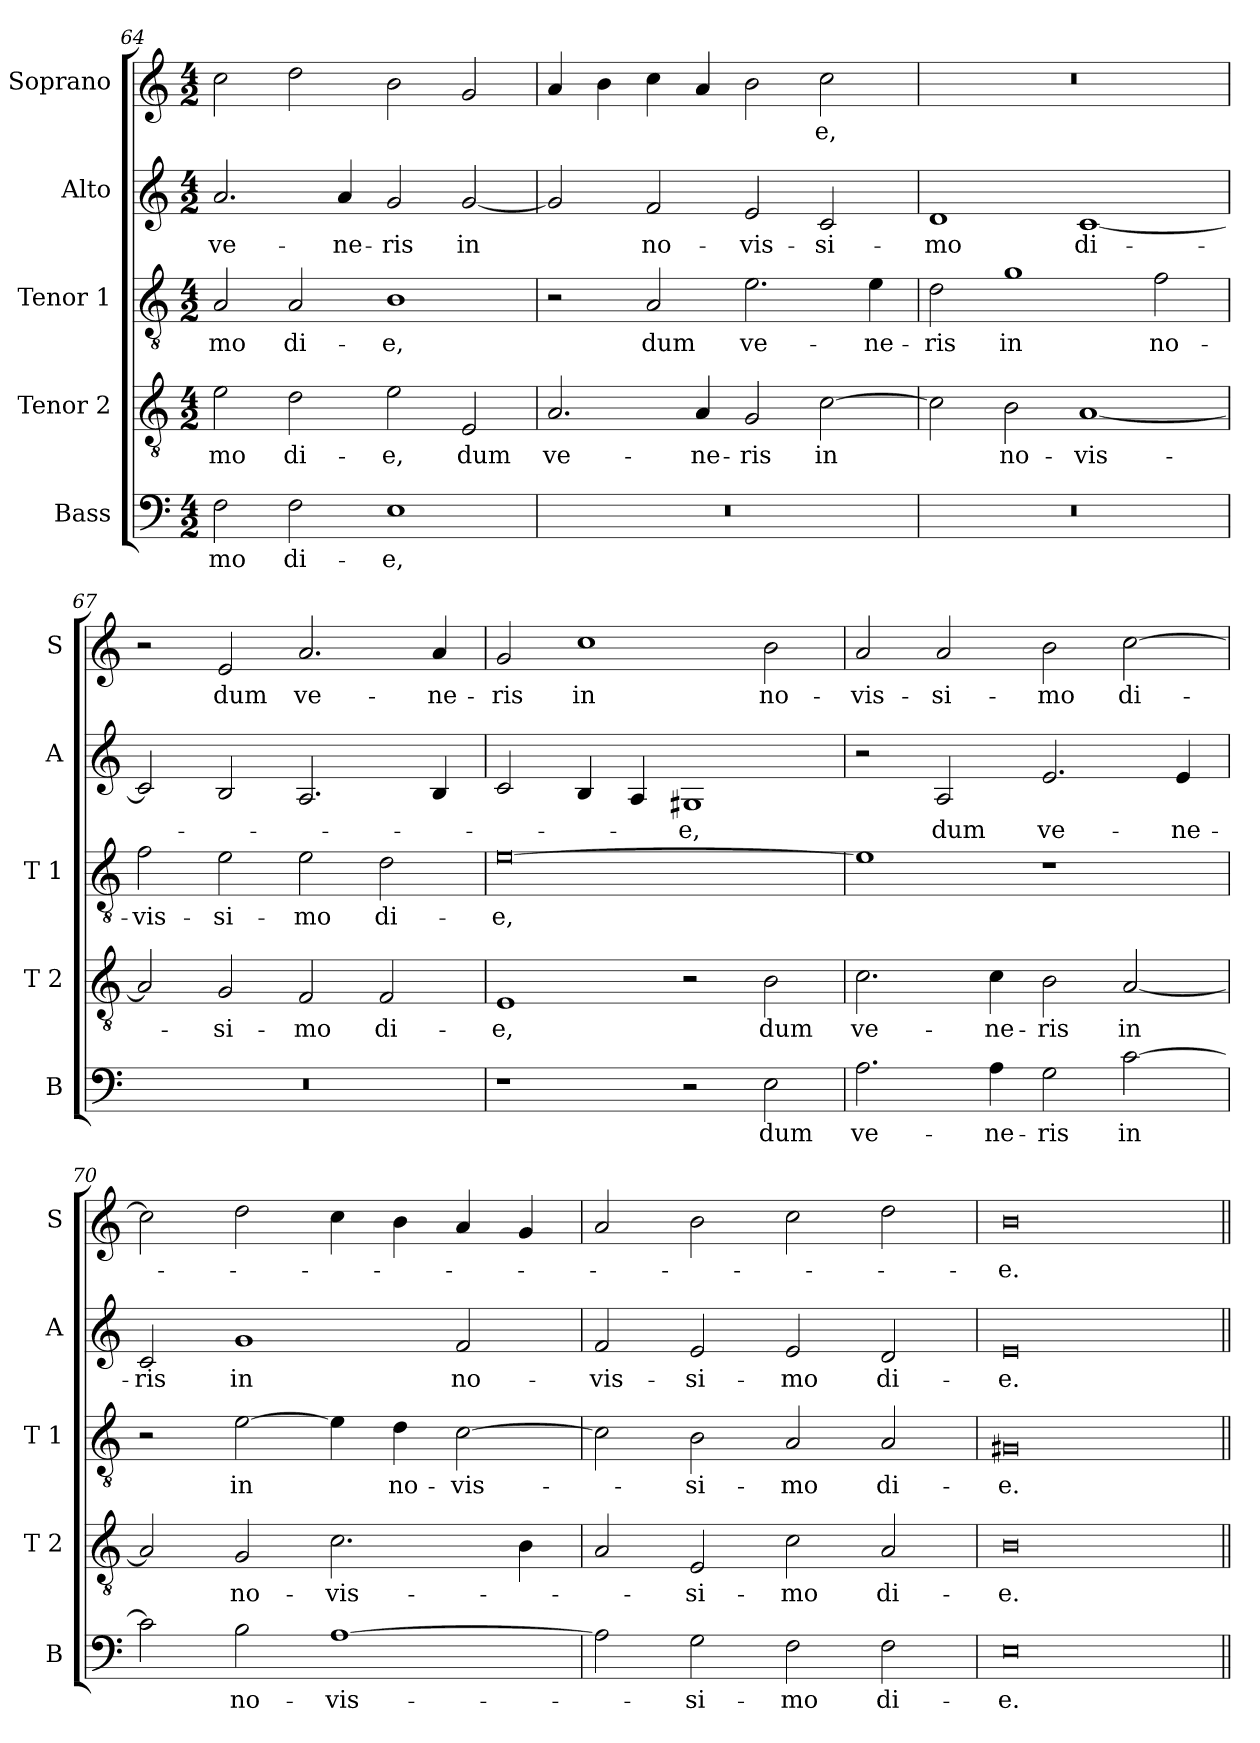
**kern	**text	**kern	**text	**kern	**text	**kern	**text	**kern	**text
*part5	*part5	*part4	*part4	*part3	*part3	*part2	*part2	*part1	*part1
*staff5	*staff5	*staff4	*staff4	*staff3	*staff3	*staff2	*staff2	*staff1	*staff1
*I"Bass	*	*I"Tenor 2	*	*I"Tenor 1	*	*I"Alto	*	*I"Soprano	*
*I'B	*	*I'T 2	*	*I'T 1	*	*I'A	*	*I'S	*
*clefF4	*	*clefGv2	*	*clefGv2	*	*clefG2	*	*clefG2	*
*k[]	*	*k[]	*	*k[]	*	*k[]	*	*k[]	*
*C:	*	*C:	*	*C:	*	*C:	*	*C:	*
*M4/2	*	*M4/2	*	*M4/2	*	*M4/2	*	*M4/2	*
=64	=64	=64	=64	=64	=64	=64	=64	=64	=64
!	!LO:LY:b	!	!LO:LY:b	!	!LO:LY:b	!	!LO:LY:b	!	!
2F\	-mo	2e\	-mo	2A/	-mo	2.a/	ve-	2cc\	.
!	!LO:LY:b	!	!LO:LY:b	!	!LO:LY:b	!	!	!	!
2F\	di-	2d\	di-	2A/	di-	.	.	2dd\	.
!	!	!	!	!	!	!	!LO:LY:b	!	!
.	.	.	.	.	.	4a/	-ne-	.	.
!	!LO:LY:b	!	!LO:LY:b	!	!LO:LY:b	!	!LO:LY:b	!	!
1E	-e,	2e\	-e,	1B	-e,	2g/	-ris	2b\	.
!	!	!	!LO:LY:b	!	!	!	!LO:LY:b	!	!
.	.	2E/	dum	.	.	[2g/	in	2g/	.
!!LO:LB:g=z
=65	=65	=65	=65	=65	=65	=65	=65	=65	=65
!	!	!	!LO:LY:b	!	!	!	!	!	!
0r	.	2.A/	ve-	2r	.	2g/]	.	4a/	.
.	.	.	.	.	.	.	.	4b\	.
!	!	!	!	!	!LO:LY:b	!	!LO:LY:b	!	!
.	.	.	.	2A/	dum	2f/	no-	4cc\	.
!	!	!	!LO:LY:b	!	!	!	!	!	!
.	.	4A/	-ne-	.	.	.	.	4a/	.
!	!	!	!LO:LY:b	!	!LO:LY:b	!	!LO:LY:b	!	!
.	.	2G/	-ris	2.e\	ve-	2e/	-vis-	2b\	.
!	!	!	!LO:LY:b	!	!	!	!LO:LY:b	!	!LO:LY:b
.	.	[2c\	in	.	.	2c/	-si-	2cc\	-e,
!	!	!	!	!	!LO:LY:b	!	!	!	!
.	.	.	.	4e\	-ne-	.	.	.	.
=66	=66	=66	=66	=66	=66	=66	=66	=66	=66
!	!	!	!	!	!LO:LY:b	!	!LO:LY:b	!	!
0r	.	2c\]	.	2d\	-ris	1d	-mo	0r	.
!	!	!	!LO:LY:b	!	!LO:LY:b	!	!	!	!
.	.	2B\	no-	1g	in	.	.	.	.
!	!	!	!LO:LY:b	!	!	!	!LO:LY:b	!	!
.	.	[1A	-vis-	.	.	[1c	di-	.	.
!	!	!	!	!	!LO:LY:b	!	!	!	!
.	.	.	.	2f\	no-	.	.	.	.
=67	=67	=67	=67	=67	=67	=67	=67	=67	=67
!	!	!	!	!	!LO:LY:b	!	!	!	!
0r	.	2A/]	.	2f\	-vis-	2c/]	.	2r	.
!	!	!	!LO:LY:b	!	!LO:LY:b	!	!	!	!LO:LY:b
.	.	2G/	-si-	2e\	-si-	2B/	.	2e/	dum
!	!	!	!LO:LY:b	!	!LO:LY:b	!	!	!	!LO:LY:b
.	.	2F/	-mo	2e\	-mo	2.A/	.	2.a/	ve-
!	!	!	!LO:LY:b	!	!LO:LY:b	!	!	!	!
.	.	2F/	di-	2d\	di-	.	.	.	.
!	!	!	!	!	!	!	!	!	!LO:LY:b
.	.	.	.	.	.	4B/	.	4a/	-ne-
=68	=68	=68	=68	=68	=68	=68	=68	=68	=68
!	!	!	!LO:LY:b	!	!LO:LY:b	!	!	!	!LO:LY:b
1r	.	1E	-e,	[0e	-e,	2c/	.	2g/	-ris
!	!	!	!	!	!	!	!	!	!LO:LY:b
.	.	.	.	.	.	4B/	.	1cc	in
.	.	.	.	.	.	4A/	.	.	.
!	!	!	!	!	!	!	!LO:LY:b	!	!
2r	.	2r	.	.	.	1G#X	-e,	.	.
!	!LO:LY:b	!	!LO:LY:b	!	!	!	!	!	!LO:LY:b
2E\	dum	2B\	dum	.	.	.	.	2b\	no-
!!LO:LB:g=z
=69	=69	=69	=69	=69	=69	=69	=69	=69	=69
!	!LO:LY:b	!	!LO:LY:b	!	!	!	!	!	!LO:LY:b
2.A\	ve-	2.c\	ve-	1e]	.	2r	.	2a/	-vis-
!	!	!	!	!	!	!	!LO:LY:b	!	!LO:LY:b
.	.	.	.	.	.	2A/	dum	2a/	-si-
!	!LO:LY:b	!	!LO:LY:b	!	!	!	!	!	!
4A\	-ne-	4c\	-ne-	.	.	.	.	.	.
!	!LO:LY:b	!	!LO:LY:b	!	!	!	!LO:LY:b	!	!LO:LY:b
2G\	-ris	2B\	-ris	1r	.	2.e/	ve-	2b\	-mo
!	!LO:LY:b	!	!LO:LY:b	!	!	!	!	!	!LO:LY:b
[2c\	in	[2A/	in	.	.	.	.	[2cc\	di-
!	!	!	!	!	!	!	!LO:LY:b	!	!
.	.	.	.	.	.	4e/	-ne-	.	.
=70	=70	=70	=70	=70	=70	=70	=70	=70	=70
!	!	!	!	!	!	!	!LO:LY:b	!	!
2c\]	.	2A/]	.	2r	.	2c/	-ris	2cc\]	.
!	!LO:LY:b	!	!LO:LY:b	!	!LO:LY:b	!	!LO:LY:b	!	!
2B\	no-	2G/	no-	[2e\	in	1g	in	2dd\	.
!	!LO:LY:b	!	!LO:LY:b	!	!	!	!	!	!
[1A	-vis-	2.c\	-vis-	4e\]	.	.	.	4cc\	.
!	!	!	!	!	!LO:LY:b	!	!	!	!
.	.	.	.	4d\	no-	.	.	4b\	.
!	!	!	!	!	!LO:LY:b	!	!LO:LY:b	!	!
.	.	.	.	[2c\	-vis-	2f/	no-	4a/	.
.	.	4B\	.	.	.	.	.	4g/	.
=71	=71	=71	=71	=71	=71	=71	=71	=71	=71
!	!	!	!	!	!	!	!LO:LY:b	!	!
2A\]	.	2A/	.	2c\]	.	2f/	-vis-	2a/	.
!	!LO:LY:b	!	!LO:LY:b	!	!LO:LY:b	!	!LO:LY:b	!	!
2G\	-si-	2E/	-si-	2B\	-si-	2e/	-si-	2b\	.
!	!LO:LY:b	!	!LO:LY:b	!	!LO:LY:b	!	!LO:LY:b	!	!
2F\	-mo	2c\	-mo	2A/	-mo	2e/	-mo	2cc\	.
!	!LO:LY:b	!	!LO:LY:b	!	!LO:LY:b	!	!LO:LY:b	!	!
2F\	di-	2A/	di-	2A/	di-	2d/	di-	2dd\	.
=72	=72	=72	=72	=72	=72	=72	=72	=72	=72
!	!LO:LY:b	!	!LO:LY:b	!	!LO:LY:b	!	!LO:LY:b	!	!LO:LY:b
0E	-e.	0B	-e.	0G#X	-e.	0e	-e.	0b	-e.
=||	=||	=||	=||	=||	=||	=||	=||	=||	=||
*-	*-	*-	*-	*-	*-	*-	*-	*-	*-
